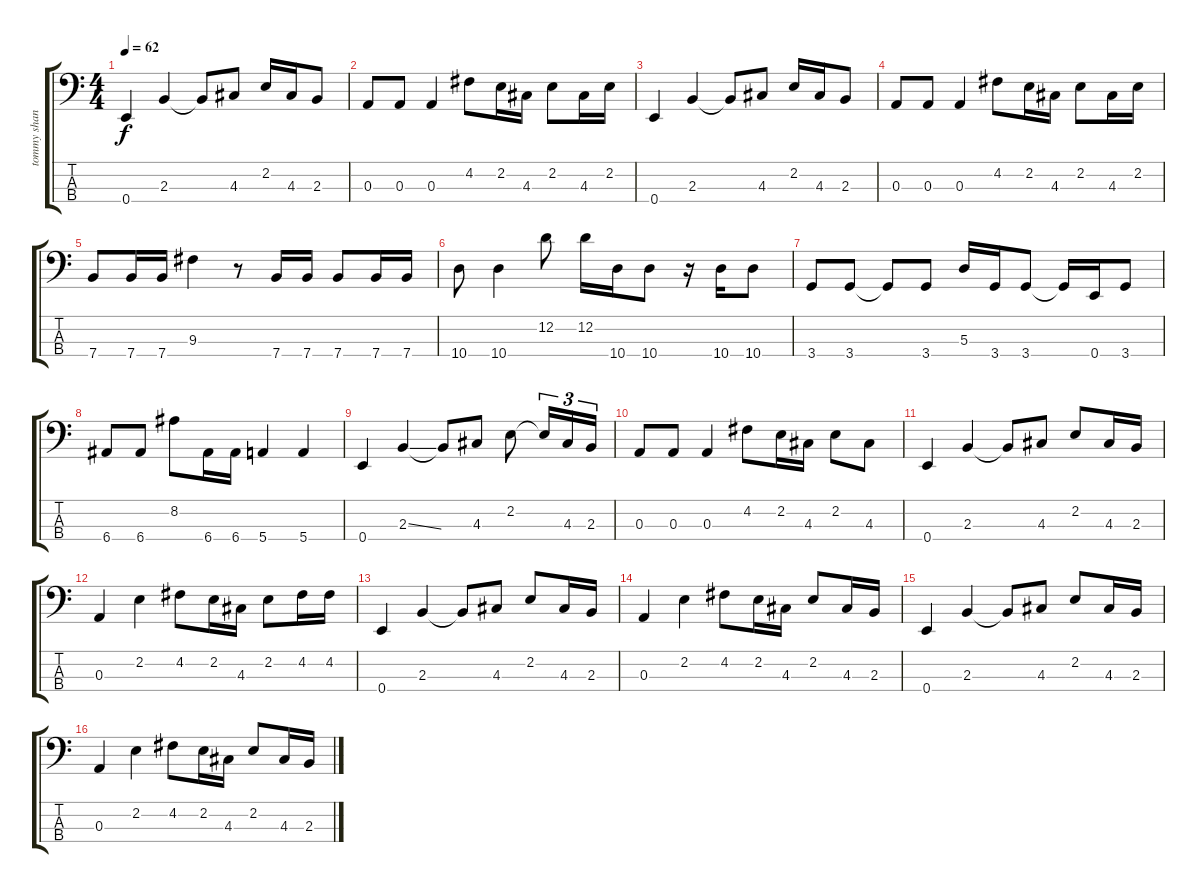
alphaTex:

\track ("tommy shanon" "tommy shan") {instrument electricbassfinger}
\staff {score tabs}
\tuning (G2 D2 A1 E1) {hide}
\ts (4 4)
\tempo 62
\clef f4
\ks c
0.4.4{dy f} 2.3.4 2.3{t}.8 4.3.8 2.2.16 4.3.16 2.3.8 |
0.3.8 0.3.8 0.3.4 4.2.8 2.2.16 4.3.16 2.2.8 4.3.16 2.2.16 |
0.4.4 2.3.4 2.3{t}.8 4.3.8 2.2.16 4.3.16 2.3.8 |
0.3.8 0.3.8 0.3.4 4.2.8 2.2.16 4.3.16 2.2.8 4.3.16 2.2.16 |
7.4.8 7.4.16 7.4.16 9.3.4 r.8 7.4.16 7.4.16 7.4.8 7.4.16 7.4.16 |
10.4.8 10.4.4 12.2.8 12.2.16 10.4.16 10.4.8 r.16 10.4.16 10.4.8 |
3.4.8 3.4.8 3.4{t}.8 3.4.8 5.3.16 3.4.16 3.4.8 3.4{t}.16 0.4.16 3.4.8 |
6.4.8 6.4.8 8.2.8 6.4.16 6.4.16 5.4.4 5.4.4 |
0.4.4 2.3{ss}.4 2.3{t}.8 4.3.8 2.2.8 2.2{t}.16{tu (3 2)} 4.3.16{tu (3 2)} 2.3.16{tu (3 2)} |
0.3.8 0.3.8 0.3.4 4.2.8 2.2.16 4.3.16 2.2.8 4.3.8 |
0.4.4 2.3.4 2.3{t}.8 4.3.8 2.2.8 4.3.16 2.3.16 |
0.3.4 2.2.4 4.2.8 2.2.16 4.3.16 2.2.8 4.2.16 4.2.16 |
0.4.4 2.3.4 2.3{t}.8 4.3.8 2.2.8 4.3.16 2.3.16 |
0.3.4 2.2.4 4.2.8 2.2.16 4.3.16 2.2.8 4.3.16 2.3.16 |
0.4.4 2.3.4 2.3{t}.8 4.3.8 2.2.8 4.3.16 2.3.16 |
0.3.4 2.2.4 4.2.8 2.2.16 4.3.16 2.2.8 4.3.16 2.3.16
